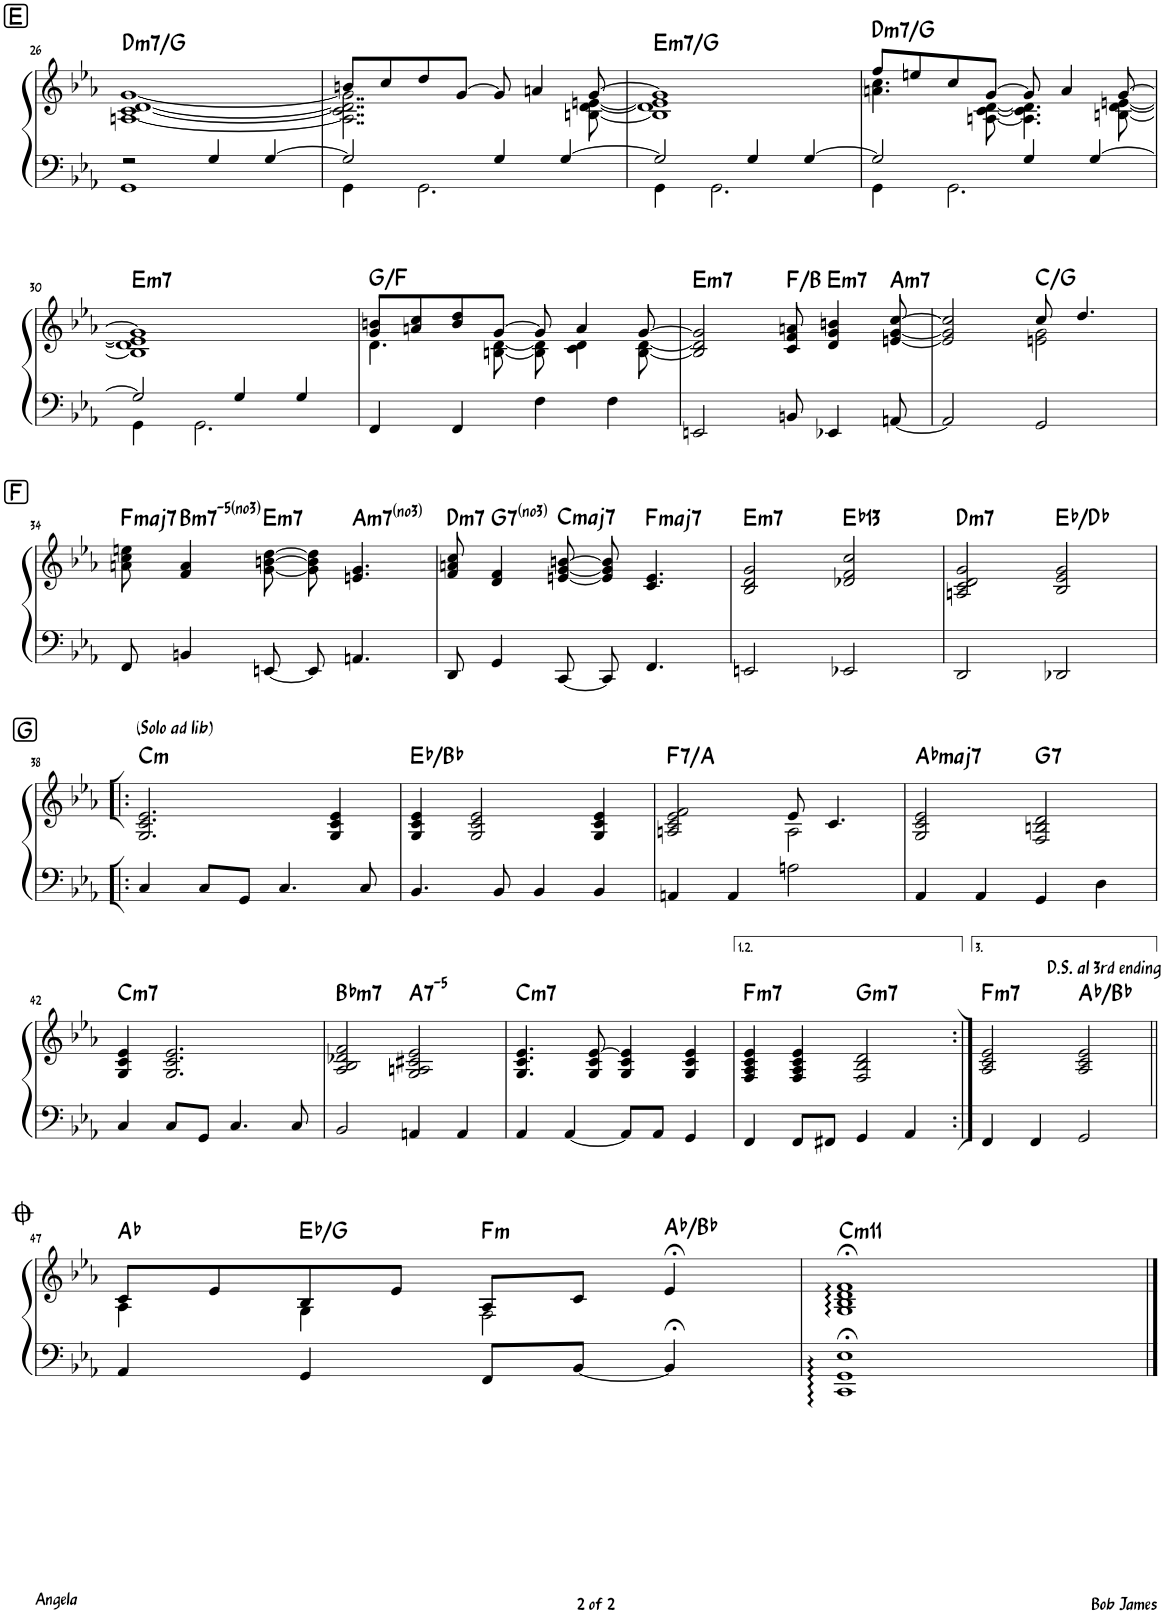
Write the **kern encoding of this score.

**kern	**kern	**harte
*part1	*part1	*part1
*staff2	*staff1	*
*I"Piano	*	*
*I'Pno.	*	*
!!LO:PB:g=z
*clefF4	*clefG2	*
*k[b-e-a-]	*k[b-e-a-]	*
*M2/2	*M2/2	*
*met(c|)	*met(c|)	*
!!LO:REH:place=s1:a:cj:fs=14:t=E
=26	=26	=26
*^	*	*
!	!	!	!LO:H:kt=m7
2r	1GG	[1An [1c [1d [1g	D:min7/4
4G/	.	.	.
[4G/	.	.	.
=27	=27	=27	=27
*	*	*^	*
2G/]	4GG\	8bn/L	2..A\] 2..c\] 2..d\] 2..g\]	.
.	.	8cc/	.	.
.	2.GG\	8dd/	.	.
.	.	[8g/J	.	.
4G/	.	8g/]	.	.
.	.	4an/	.	.
[4G/	.	.	.	.
.	.	[8g/	[8Bn\ [8d\ [8en\	.
=28	=28	=28	=28	=28
!	!	!	!	!LO:H:kt=m7
2G/]	4GG\	1g]	1B] 1d] 1e]	E:min7/b3
.	2.GG\	.	.	.
4G/	.	.	.	.
[4G/	.	.	.	.
=29	=29	=29	=29	=29
!	!	!	!	!LO:H:kt=m7
2G/]	4GG\	8ff/L	4.an\ 4.cc\	D:min7/4
.	.	8een/	.	.
.	2.GG\	8cc/	.	.
.	.	[8g/J	[8An\ [8c\ [8d\	.
4G/	.	8g/]	4.A\] 4.c\] 4.d\]	.
.	.	4a/	.	.
[4G/	.	.	.	.
.	.	[8g/	[8Bn\ [8d\ [8en\	.
!!LO:LB:g=z	!!
=30	=30	=30	=30	=30
!	!	!	!	!LO:H:kt=m7
2G/]	4GG\	1g]	1B] 1d] 1e]	E:min7
.	2.GG\	.	.	.
4G/	.	.	.	.
4G/	.	.	.	.
*v	*v	*	*	*
=31	=31	=31	=31
4FF/	8g/ 8bn/L	4.d\	G:maj/b7
.	8an/ 8cc/	.	.
4FF/	8b/ 8dd/	.	.
.	[8g/J	[8Bn\ [8d\	.
4F\	8g/]	8B\] 8d\]	.
.	4a/	4c\ 4d\	.
4F\	.	.	.
.	[8g/	[8B\ [8d\	.
=32	=32	=32	=32
!	!	!	!LO:H:kt=m7
*	*v	*v	*
2EEn/	2B/] 2d/] 2g/]	E:min7
8BBn/	8c/ 8f/ 8an/	F:maj/#4
!	!	!LO:H:kt=m7
4EE-X/	4d/ 4g/ 4bn/	E:min7
!	!	!LO:H:kt=m7
[8AAn/	[8en/ [8g/ [8cc/	A:min7
=33	=33	=33
*	*^	*
2AA/]	2e/] 2g/] 2cc/]	2ryy	.
2GG/	8cc/	2en\ 2g\	C:maj/5
.	4.dd/	.	.
*	*v	*v	*
!!LO:LB:g=z
!!LO:REH:place=s1:a:cj:fs=14:t=F
=34	=34	=34
!	!	!LO:H:kt=maj7
8FF/	8an\ 8cc\ 8een\	F:maj7
!	!	!LO:H:kt=m7
4BBn/	4f/ 4a/	B:(b3,*3,b5,b7)
!	!	!LO:H:kt=m7
[8EEn/	[8g\ [8bn\ [8dd\	E:min7
8EE/]	8g\] 8b\] 8dd\]	.
!	!	!LO:H:kt=m7
4.AAn/	4.en/ 4.g/	A:min7(*3)
=35	=35	=35
!	!	!LO:H:kt=m7
8DD/	8f/ 8an/ 8cc/	D:min7
!	!	!LO:H:kt=7
4GG/	4d/ 4f/	G:7(*3)
!	!	!LO:H:kt=maj7
[8CC/	[8en/ [8g/ [8bn/	C:maj7
8CC/]	8e/] 8g/] 8b/]	.
!	!	!LO:H:kt=maj7
4.FF/	4.c/ 4.e/	F:maj7
=36	=36	=36
!	!	!LO:H:kt=m7
2EEn/	2B-/ 2d/ 2g/	E:min7
!	!	!LO:H:kt=13
2EE-X/	2d-X/ 2f/ 2cc/	Eb:9(11,13)
=37	=37	=37
!	!	!LO:H:kt=m7
2DD/	2An/ 2c/ 2d/ 2g/	D:min7
2DD-X/	2B-/ 2e-/ 2g/	Eb:maj/b7
!!LO:LB:g=z
!!LO:REH:place=s1:a:cj:fs=14:t=G
=38!|:	=38!|:	=38!|:
!	!LO:TX:a:t=(Solo ad lib)	!LO:H:kt=m
4C/	2.G/ 2.c/ 2.e-/	C:min
8C/L	.	.
8GG/J	.	.
4.C/	.	.
.	4G/ 4c/ 4e-/	.
8C/	.	.
=39	=39	=39
4.BB-/	4G/ 4c/ 4e-/	Eb:maj/5
.	2G/ 2c/ 2e-/	.
8BB-/	.	.
4BB-/	.	.
4BB-/	4G/ 4c/ 4e-/	.
=40	=40	=40
*	*^	*
!	!	!	!LO:H:kt=7
4AAn/	2An/ 2c/ 2e-/ 2f/	2ryy	F:7/3
4AA/	.	.	.
2An\	8e-/	2A\	.
.	4.c/	.	.
*	*v	*v	*
=41	=41	=41
!	!	!LO:H:kt=maj7
4AA-/	2G/ 2c/ 2e-/	Ab:maj7
4AA-/	.	.
!	!	!LO:H:kt=7
4GG/	2F/ 2Bn/ 2d/	G:7
4D\	.	.
!!LO:LB:g=z
=42	=42	=42
!	!	!LO:H:kt=m7
4C/	4G/ 4c/ 4e-/	C:min7
8C/L	2.G/ 2.c/ 2.e-/	.
8GG/J	.	.
4.C/	.	.
8C/	.	.
=43	=43	=43
!	!	!LO:H:kt=m7
2BB-/	2A-/ 2B-/ 2d-X/ 2f/	Bb:min7
!	!	!LO:H:kt=7
4AAn/	2G/ 2An/ 2c#X/ 2e-/	A:(3,b5,b7)
4AA/	.	.
=44	=44	=44
!	!	!LO:H:kt=m7
4AA-/	4.G/ 4.c/ 4.e-/	C:min7
[4AA-/	.	.
.	8G/ 8c/ [8e-/	.
8AA-/L]	4G/ 4c/ 4e-/]	.
8AA-/J	.	.
4GG/	4G/ 4c/ 4e-/	.
=45	=45	=45
!	!	!LO:H:kt=m7
4FF/	4F/ 4A-/ 4c/ 4e-/	F:min7
8FF/L	4F/ 4A-/ 4c/ 4e-/	.
8FF#X/J	.	.
!	!	!LO:H:kt=m7
4GG/	2F/ 2B-/ 2d/	G:min7
4AA-/	.	.
=46:|!	=46:|!	=46:|!
!	!	!LO:H:kt=m7
4FF/	2A-/ 2c/ 2e-/	F:min7
4FF/	.	.
!	!LO:TX:a:t=D.S. al 3rd ending	!
2GG/	2A-/ 2c/ 2e-/	Ab:maj/2
!!LO:LB:g=z
=47||	=47||	=47||
*	*^	*
4AA-/	8c/L	4A-\	Ab:maj
.	8e-/	.	.
4GG/	8B-/	4G\	Eb:maj/3
.	8e-/J	.	.
!	!	!	!LO:H:kt=m
8FF/L	8A-/L	2F\	F:min
[8BB-/J	8c/J	.	.
4BB-;</]	4e-;</	.	Ab:maj/2
*	*v	*v	*
=48	=48	=48
!	!	!LO:H:kt=m11
1CC:;< 1GG:;< 1E-:;<	1G:;< 1B-:;< 1d:;< 1f:;<	C:min9(11)
==	==	==
*-	*-	*-
